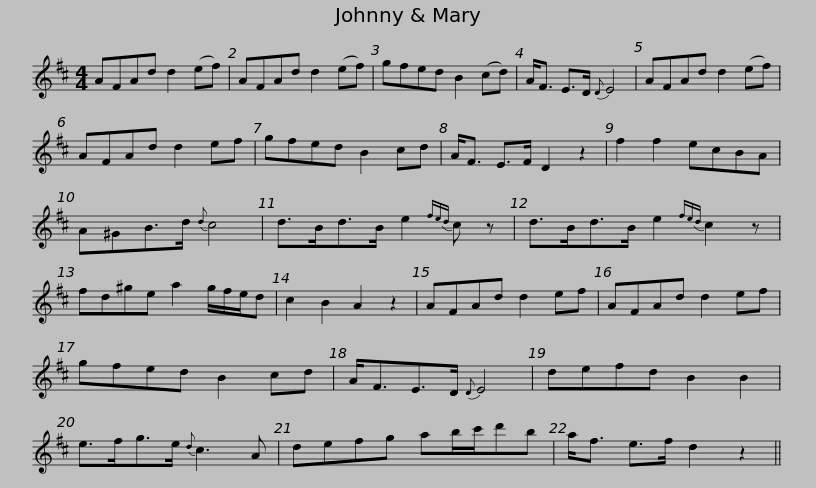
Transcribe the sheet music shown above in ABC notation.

X:1
L:1/8
M:4/4
I:linebreak $
K:D
V:1 treble
V:1
 AFAd d2 (ef) | AFAd d2 (ef) | gfed B2 (cd) | A<F E>D{D} E4 | AFAd d2 (ef) | %5
 AFAd d2 ef |$ gfed B2 cd | A<F E>F D2 z2 | f2 f2 ecBA | A^GB>d{d} c4 | %10
 d>Bd>B e2{fed} c z |$ d>Bd>B e2{fed} c2 z | fd^ge a2 g/f/e/d | c2 B2 A2 z2 | AFAd d2 ef | %15
 AFAd d2 ef | gfed B2 cd |$ A<FE>D{D} E4 | defd B2 B2 | e>fg>e{d} c3 A | %20
 defg ab/c'/d'b | a<f e>f d2 z2 || %22
